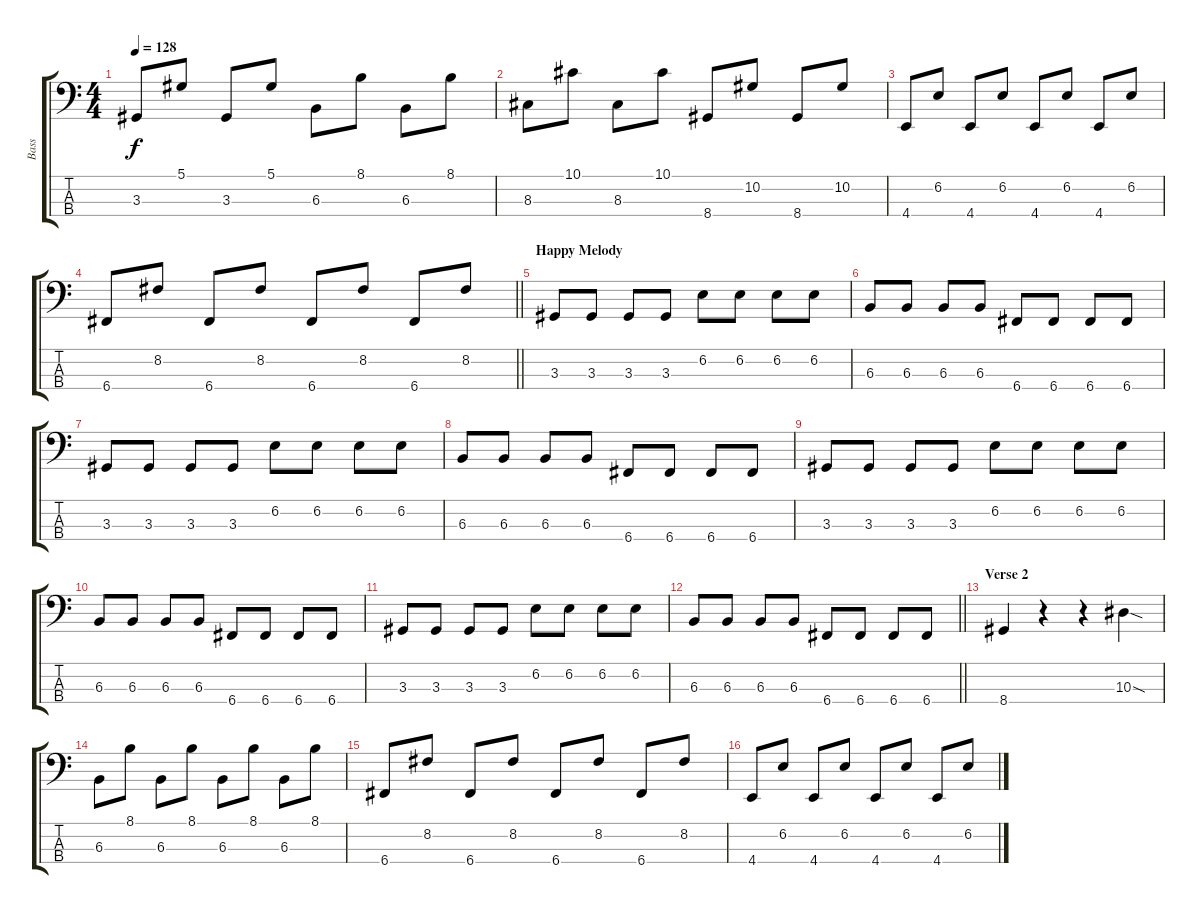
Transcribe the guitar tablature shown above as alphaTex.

\track ("Bass" "Bass") {instrument slapbass2}
\staff {score tabs}
\tuning (Eb2 Bb1 F1 C1) {hide}
\ts (4 4)
\tempo 128
\clef f4
\ks c
3.3.8{dy f} 5.1.8 3.3.8 5.1.8 6.3.8 8.1.8 6.3.8 8.1.8 |
8.3.8 10.1.8 8.3.8 10.1.8 8.4.8 10.2.8 8.4.8 10.2.8 |
4.4.8 6.2.8 4.4.8 6.2.8 4.4.8 6.2.8 4.4.8 6.2.8 |
\barLineRight lightlight
6.4.8 8.2.8 6.4.8 8.2.8 6.4.8 8.2.8 6.4.8 8.2.8 |
\section ("" "Happy Melody")
3.3.8 3.3.8 3.3.8 3.3.8 6.2.8 6.2.8 6.2.8 6.2.8 |
6.3.8 6.3.8 6.3.8 6.3.8 6.4.8 6.4.8 6.4.8 6.4.8 |
3.3.8 3.3.8 3.3.8 3.3.8 6.2.8 6.2.8 6.2.8 6.2.8 |
6.3.8 6.3.8 6.3.8 6.3.8 6.4.8 6.4.8 6.4.8 6.4.8 |
3.3.8 3.3.8 3.3.8 3.3.8 6.2.8 6.2.8 6.2.8 6.2.8 |
6.3.8 6.3.8 6.3.8 6.3.8 6.4.8 6.4.8 6.4.8 6.4.8 |
3.3.8 3.3.8 3.3.8 3.3.8 6.2.8 6.2.8 6.2.8 6.2.8 |
\barLineRight lightlight
6.3.8 6.3.8 6.3.8 6.3.8 6.4.8 6.4.8 6.4.8 6.4.8 |
\section ("" "Verse 2")
8.4.4 r.4 r.4 10.3{sod}.4 |
6.3.8 8.1.8 6.3.8 8.1.8 6.3.8 8.1.8 6.3.8 8.1.8 |
6.4.8 8.2.8 6.4.8 8.2.8 6.4.8 8.2.8 6.4.8 8.2.8 |
4.4.8 6.2.8 4.4.8 6.2.8 4.4.8 6.2.8 4.4.8 6.2.8
